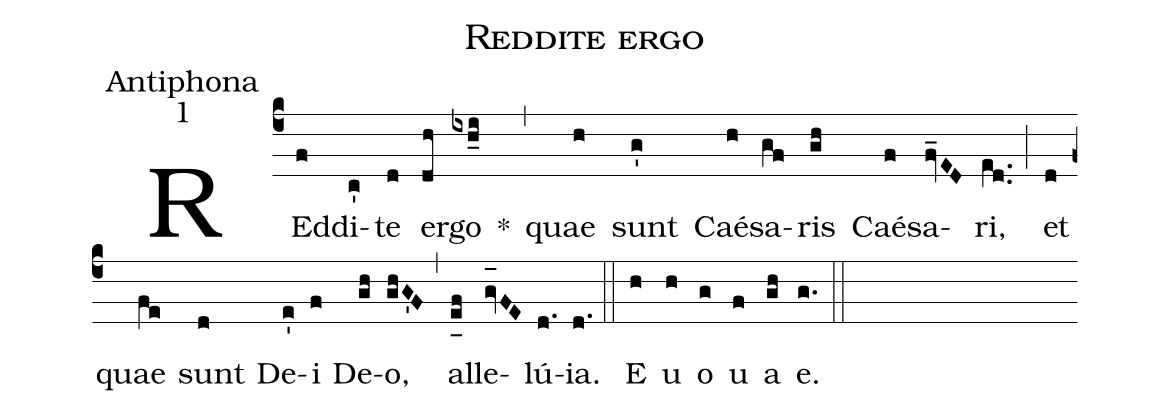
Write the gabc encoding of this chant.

name:Reddite ergo;
office-part:Antiphona;
mode:1;
%%
(c4) REd(f)di(c')te(d) er(dh)go(ixh_i) *(,) quae(h) sunt(g') Caé(h)sa(gf)ris(gh) Caé(f)sa(fv_ED)ri,(e[ll:1]d..) (;) et(d) quae(fe) sunt(d) De(e')i(f) De(gh)o,(ghG'F) (,) al(e_[uh:l]f)le(gv_[oh:h]FE)lú(d.){ia}.(d.) (::) <eu>E(h) u(h) o(g) u(f) a(gh) e.</eu>(g.) (::)
